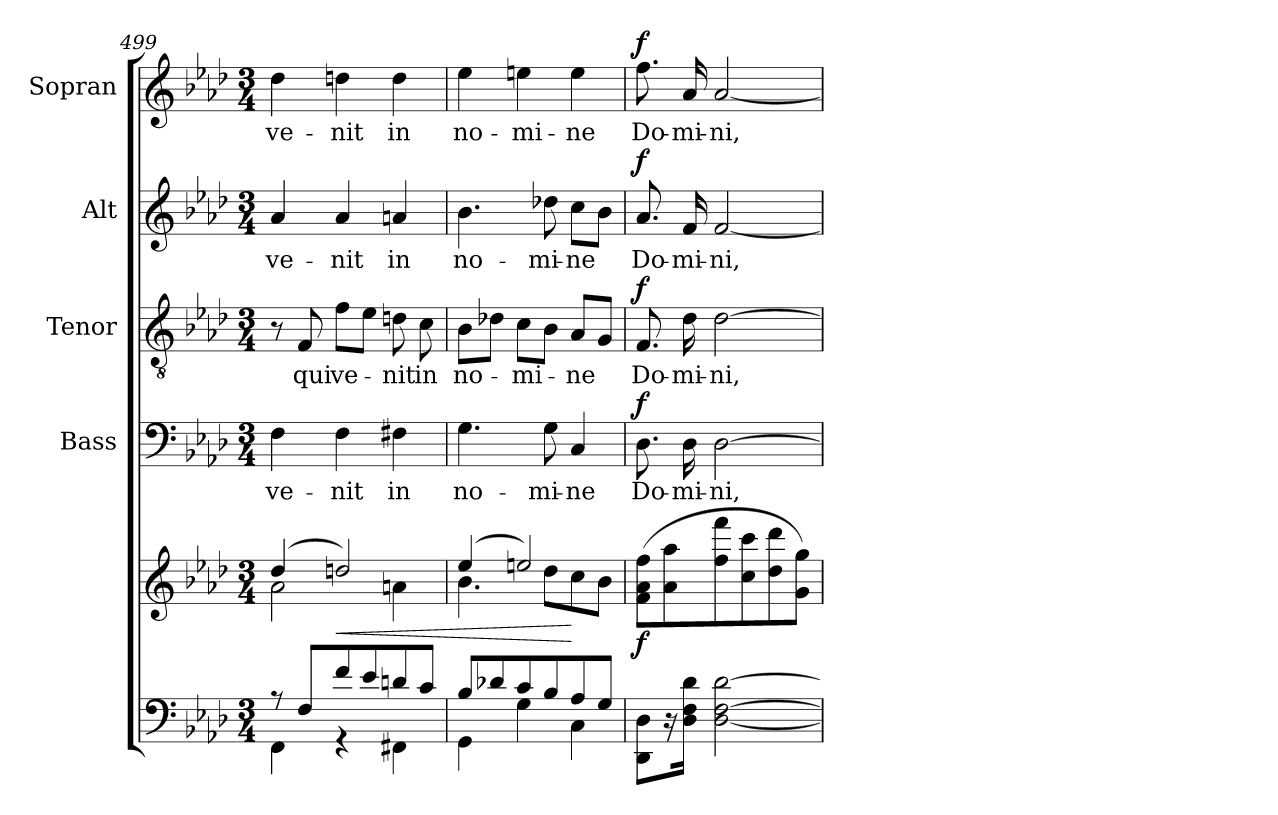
**kern	**kern	**dynam	**kern	**text	**dynam	**kern	**text	**dynam	**kern	**text	**dynam	**kern	**text	**dynam
*part5	*part5	*part5	*part4	*part4	*part4	*part3	*part3	*part3	*part2	*part2	*part2	*part1	*part1	*part1
*staff6	*staff5	*staff5/6	*staff4	*staff4	*staff4	*staff3	*staff3	*staff3	*staff2	*staff2	*staff2	*staff1	*staff1	*staff1
*	*	*	*I"Bass	*	*	*I"Tenor	*	*	*I"Alt	*	*	*I"Sopran	*	*
*	*	*	*I'B.	*	*	*I'T.	*	*	*I'A.	*	*	*I'S.	*	*
*clefF4	*clefG2	*	*clefF4	*	*	*clefGv2	*	*	*clefG2	*	*	*clefG2	*	*
*k[b-e-a-d-]	*k[b-e-a-d-]	*	*k[b-e-a-d-]	*	*	*k[b-e-a-d-]	*	*	*k[b-e-a-d-]	*	*	*k[b-e-a-d-]	*	*
*A-:	*A-:	*	*A-:	*	*	*A-:	*	*	*A-:	*	*	*A-:	*	*
*M3/4	*M3/4	*	*M3/4	*	*	*M3/4	*	*	*M3/4	*	*	*M3/4	*	*
=499	=499	=499	=499	=499	=499	=499	=499	=499	=499	=499	=499	=499	=499	=499
*^	*^	*	*	*	*	*	*	*	*	*	*	*	*	*
!	!	!	!	!	!	!LO:LY:b	!	!	!	!	!	!LO:LY:b	!	!	!LO:LY:b	!
8rG	4FF\	(4dd-/	2a-\	.	4F\	ve-	.	8r	.	.	4a-/	ve-	.	4dd-\	ve-	.
!	!	!	!	!	!	!	!	!	!LO:LY:b	!	!	!	!	!	!	!
8F/L	.	.	.	.	.	.	.	8F/	qui	.	.	.	.	.	.	.
!	!	!	!	!LO:HP:b	!	!LO:LY:b	!	!	!LO:LY:b	!	!	!LO:LY:b	!	!	!LO:LY:b	!
8f/	4rFF	2ddn/)	.	<	4F\	-nit	.	8f\L	ve-	.	4a-/	-nit	.	4ddn\	-nit	.
8e-/	.	.	.	.	.	.	.	8e-\J	.	.	.	.	.	.	.	.
!	!	!	!	!	!	!LO:LY:b	!	!	!LO:LY:b	!	!	!LO:LY:b	!	!	!LO:LY:b	!
8dn/	4FF#X\	.	4an\	.	4F#X\	in	.	8dn\	-nit	.	4an/	in	.	4dd\	in	.
!	!	!	!	!	!	!	!	!	!LO:LY:b	!	!	!	!	!	!	!
8c/J	.	.	.	.	.	.	.	8c\	in	.	.	.	.	.	.	.
=500	=500	=500	=500	=500	=500	=500	=500	=500	=500	=500	=500	=500	=500	=500	=500	=500
!	!	!	!	!	!	!LO:LY:b	!	!	!LO:LY:b	!	!	!LO:LY:b	!	!	!LO:LY:b	!
8B-/L	4GG\	(4ee-/	4.b-\	.	4.G\	no-	.	8B-\L	no-	.	4.b-\	no-	.	4ee-\	no-	.
8d-X/	.	.	.	.	.	.	.	8d-X\J	.	.	.	.	.	.	.	.
!	!	!	!	!	!	!	!	!	!LO:LY:b	!	!	!	!	!	!LO:LY:b	!
8c/	4G\	2een/)	.	.	.	.	.	8c\L	-mi-	.	.	.	.	4een\	-mi-	.
!	!	!	!	!	!	!LO:LY:b	!	!	!	!	!	!LO:LY:b	!	!	!	!
8B-/	.	.	8dd-\L	.	8G\	-mi-	.	8B-\J	.	.	8dd-X\	-mi-	.	.	.	.
!	!	!	!	!	!	!LO:LY:b	!	!	!LO:LY:b	!	!	!LO:LY:b	!	!	!LO:LY:b	!
8A-/	4C\	.	8cc\	[	4C/	-ne	.	8A-/L	-ne	.	8cc\L	-ne	.	4ee\	-ne	.
8G/J	.	.	8b-\J	.	.	.	.	8G/J	.	.	8b-\J	.	.	.	.	.
*v	*v	*	*	*	*	*	*	*	*	*	*	*	*	*	*	*
=501	=501	=501	=501	=501	=501	=501	=501	=501	=501	=501	=501	=501	=501	=501	=501
!	!	!	!LO:DY:b	!	!LO:LY:b	!LO:DY:a	!	!LO:LY:b	!LO:DY:a	!	!LO:LY:b	!LO:DY:a	!	!LO:LY:b	!LO:DY:a
*	*v	*v	*	*	*	*	*	*	*	*	*	*	*	*	*
8DD-\ 8D-\L	(>8f\ 8a-\ 8ff\L	f	8.D-\	Do-	f	8.F/	Do-	f	8.a-/	Do-	f	8.ff\	Do-	f
16r	8a-\ 8aa-\	.	.	.	.	.	.	.	.	.	.	.	.	.
!	!	!	!	!LO:LY:b	!	!	!LO:LY:b	!	!	!LO:LY:b	!	!	!LO:LY:b	!
16D-\ 16F\ 16d-\Jk	.	.	16D-\	-mi-	.	16d-\	-mi-	.	16f/	-mi-	.	16a-/	-mi-	.
!	!	!	!	!LO:LY:b	!	!	!LO:LY:b	!	!	!LO:LY:b	!	!	!LO:LY:b	!
[2D-\ [2F\ [2d-\	8ff\ 8fff\	.	[2D-\	-ni,	.	[2d-\	-ni,	.	[2f/	-ni,	.	[2a-/	-ni,	.
.	8cc\ 8ccc\	.	.	.	.	.	.	.	.	.	.	.	.	.
.	8dd-\ 8ddd-\	.	.	.	.	.	.	.	.	.	.	.	.	.
.	8g\ 8gg\J)	.	.	.	.	.	.	.	.	.	.	.	.	.
=	=	=	=	=	=	=	=	=	=	=	=	=	=	=
*-	*-	*-	*-	*-	*-	*-	*-	*-	*-	*-	*-	*-	*-	*-
